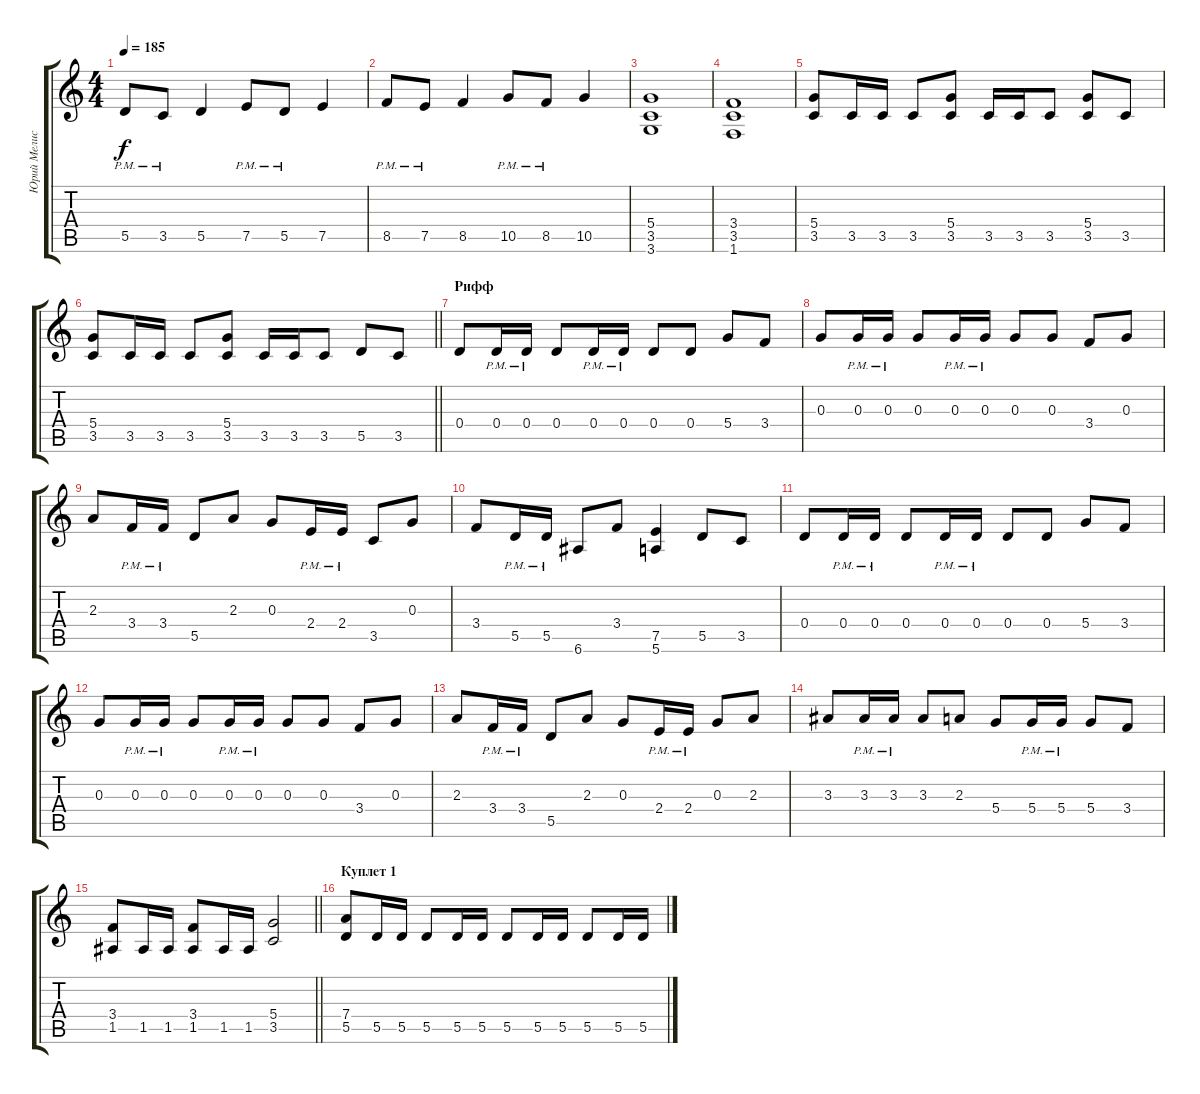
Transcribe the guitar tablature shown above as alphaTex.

\track ("Юрий Мелисов" "Юрий Мелис") {instrument distortionguitar}
\staff {score tabs}
\tuning (E4 B3 G3 D3 A2 E2) {hide}
\ts (4 4)
\tempo 185
\clef g2
\ks c
5.5{pm}.8{dy f} 3.5{pm}.8 5.5.4 7.5{pm}.8 5.5{pm}.8 7.5.4 |
8.5{pm}.8 7.5{pm}.8 8.5.4 10.5{pm}.8 8.5{pm}.8 10.5.4 |
(5.4 3.5 3.6).1 |
(3.4 3.5 1.6).1 |
(5.4 3.5).8 3.5.16 3.5.16 3.5.8 (5.4 3.5).8 3.5.16 3.5.16 3.5.8 (5.4 3.5).8 3.5.8 |
\barLineRight lightlight
(5.4 3.5).8 3.5.16 3.5.16 3.5.8 (5.4 3.5).8 3.5.16 3.5.16 3.5.8 5.5.8 3.5.8 |
\section ("" "Рифф")
0.4.8 0.4{pm}.16 0.4{pm}.16 0.4.8 0.4{pm}.16 0.4{pm}.16 0.4.8 0.4.8 5.4.8 3.4.8 |
0.3.8 0.3{pm}.16 0.3{pm}.16 0.3.8 0.3{pm}.16 0.3{pm}.16 0.3.8 0.3.8 3.4.8 0.3.8 |
2.3.8 3.4{pm}.16 3.4{pm}.16 5.5.8 2.3.8 0.3.8 2.4{pm}.16 2.4{pm}.16 3.5.8 0.3.8 |
3.4.8 5.5{pm}.16 5.5{pm}.16 6.6.8 3.4.8 (7.5 5.6).4 5.5.8 3.5.8 |
0.4.8 0.4{pm}.16 0.4{pm}.16 0.4.8 0.4{pm}.16 0.4{pm}.16 0.4.8 0.4.8 5.4.8 3.4.8 |
0.3.8 0.3{pm}.16 0.3{pm}.16 0.3.8 0.3{pm}.16 0.3{pm}.16 0.3.8 0.3.8 3.4.8 0.3.8 |
2.3.8 3.4{pm}.16 3.4{pm}.16 5.5.8 2.3.8 0.3.8 2.4{pm}.16 2.4{pm}.16 0.3.8 2.3.8 |
3.3.8 3.3{pm}.16 3.3{pm}.16 3.3.8 2.3.8 5.4.8 5.4{pm}.16 5.4{pm}.16 5.4.8 3.4.8 |
\barLineRight lightlight
(3.4 1.5).8 1.5.16 1.5.16 (3.4 1.5).8 1.5.16 1.5.16 (5.4 3.5).2 |
\section ("" "Куплет 1")
(7.4 5.5).8 5.5.16 5.5.16 5.5.8 5.5.16 5.5.16 5.5.8 5.5.16 5.5.16 5.5.8 5.5.16 5.5.16
